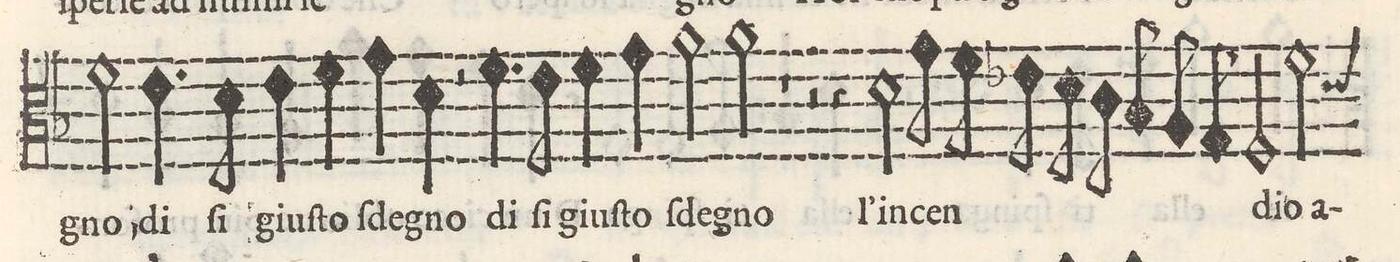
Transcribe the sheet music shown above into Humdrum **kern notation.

**kern	**text
*I"ALTO	*
*clefC3	*
*k[b-]	*
*met(C)	*
*M2/1	*
2f\	ſde-
2f\	-gno,
=20-	=20-
4.e\	di
8d\	ſi
4e\	giuſ-
4f\	-to
4g\	ſde-
4d\	-gno
2r	.
=21-	=21-
4.f\	di
8e\	ſi
4f\	giu-
4g\	-ſto
2a\	ſde-
2a\	-gno
=22-	=22-
1r	.
2r	.
4r	.
2d\	l'in-
=23-	=23-
8g\	-cen-
8f\	.
8e-X\	.
8d\	.
8c\	.
8B-/	.
8A/	.
8G/	.
2F/	-dio
2f\	a-
=24-	=24-
*-	*-
